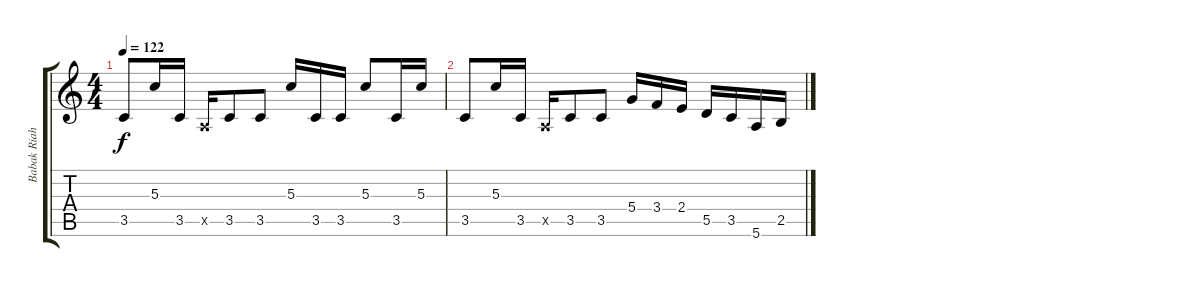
\track ("Babak Riahypour" "Babak Riah") {instrument electricbassfinger}
\staff {score tabs}
\tuning (E4 B3 G3 D3 A2 E2) {hide}
\ts (4 4)
\tempo 122
\clef g2
\ks c
3.5.8{dy f} 5.3.16 3.5.16 0.5{x}.16 3.5.8 3.5.8 5.3.16 3.5.16 3.5.16 5.3.8 3.5.16 5.3.16 |
3.5.8 5.3.16 3.5.16 0.5{x}.16 3.5.8 3.5.8 5.4.16 3.4.16 2.4.16 5.5.16 3.5.16 5.6.16 2.5.16
